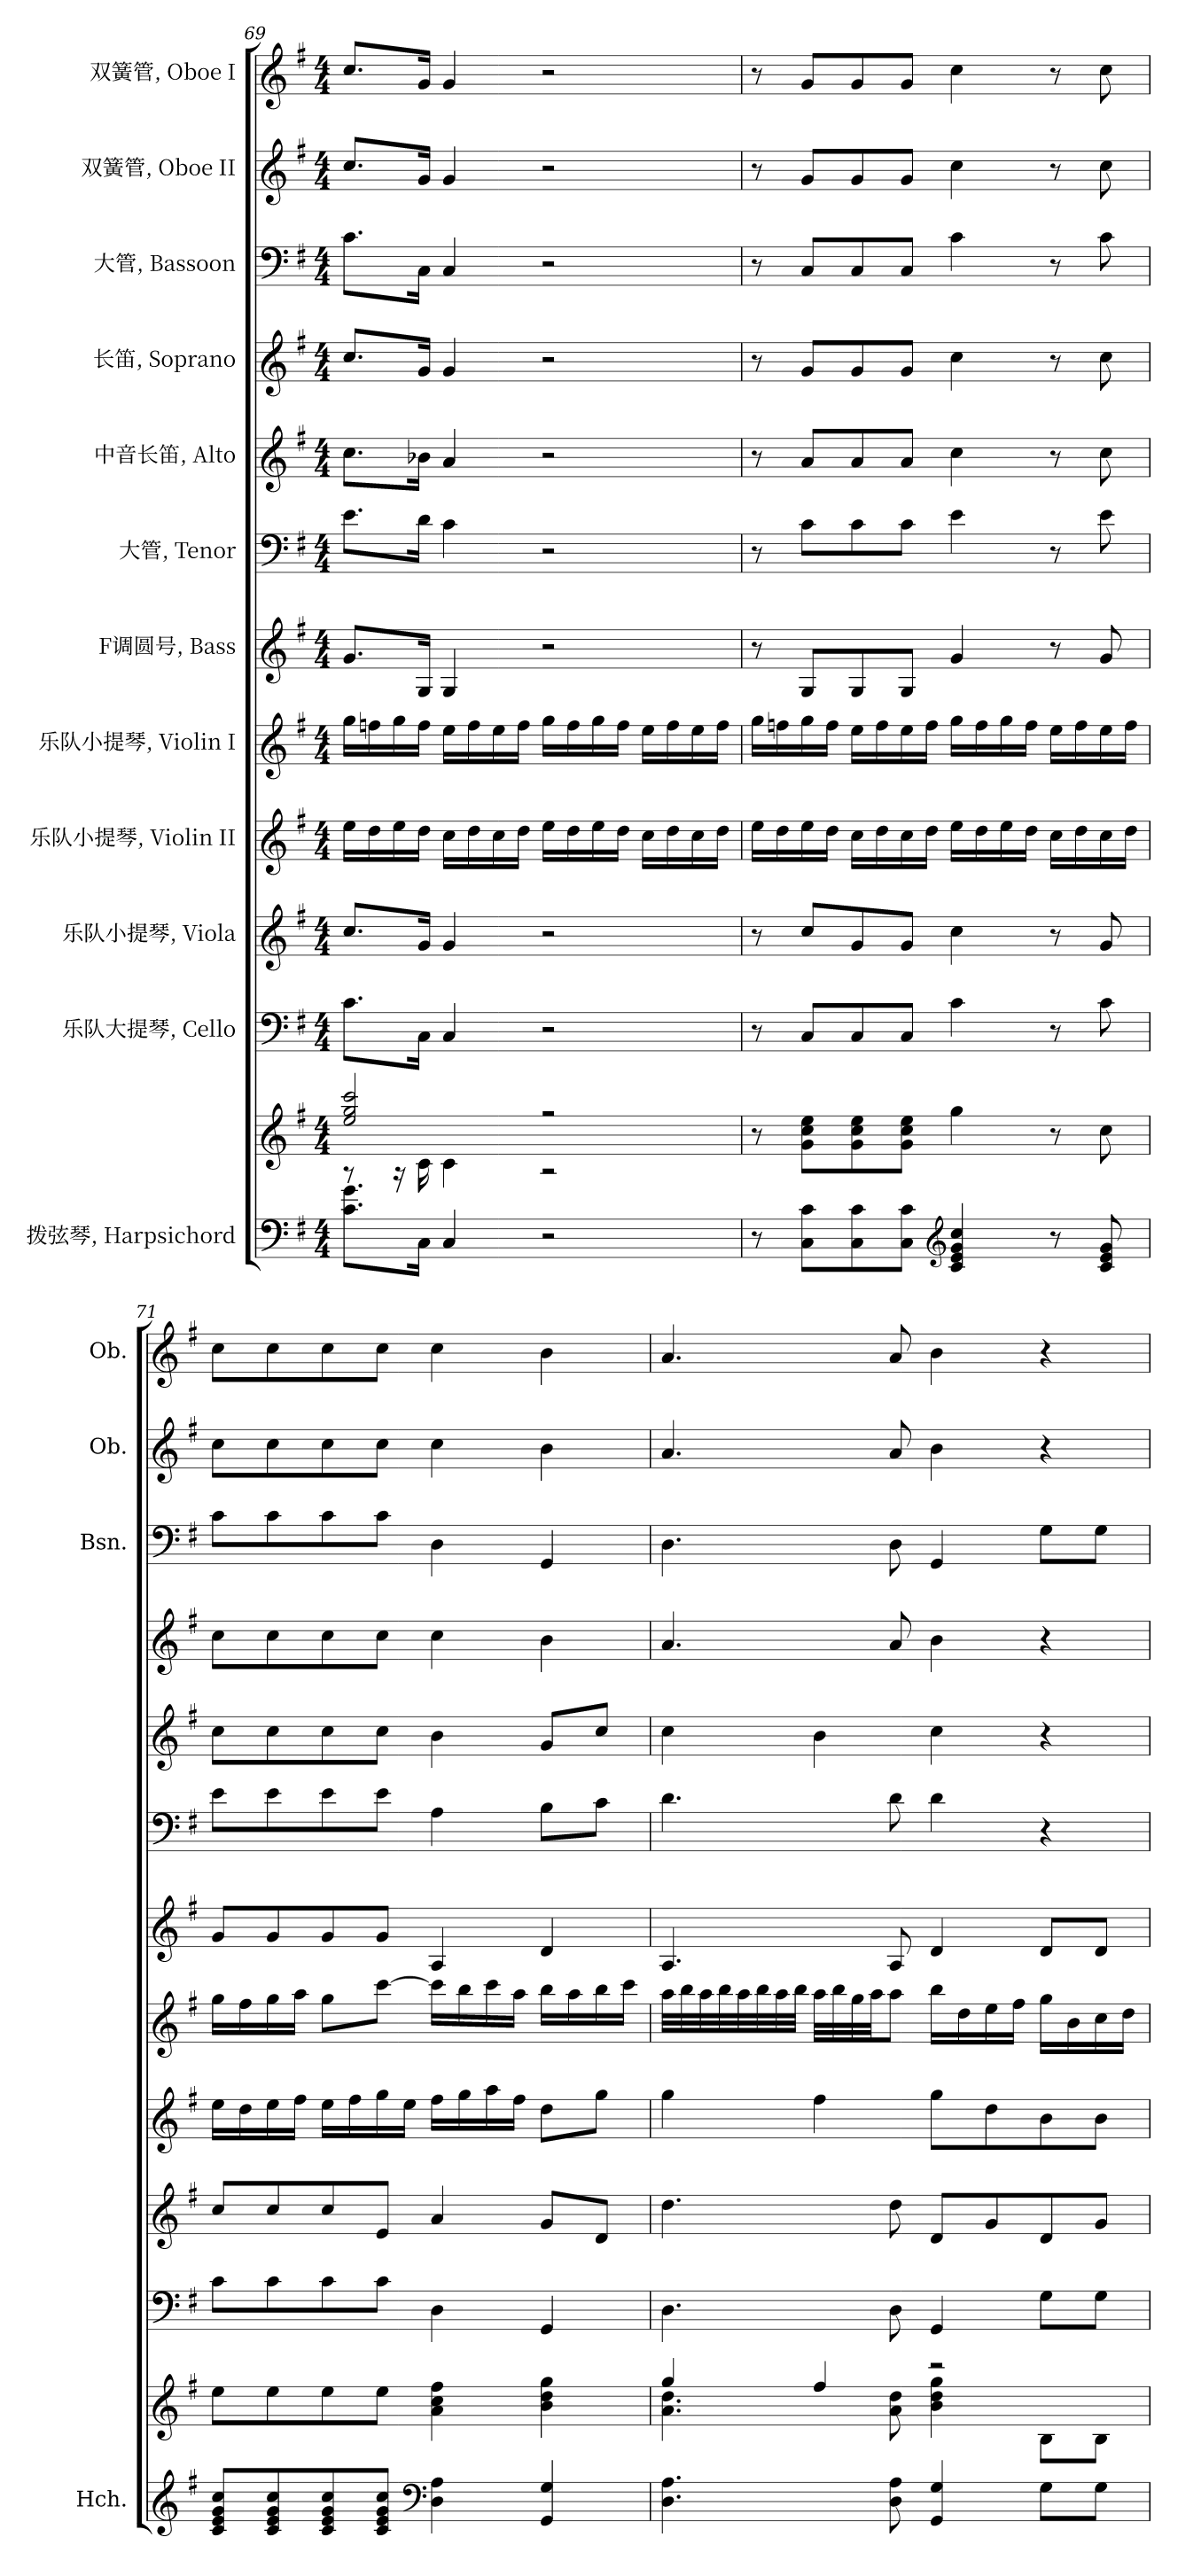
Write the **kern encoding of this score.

**kern	**kern	**kern	**kern	**kern	**kern	**kern	**kern	**kern	**kern	**kern	**kern	**kern
*part12	*part12	*part11	*part10	*part9	*part8	*part7	*part6	*part5	*part4	*part3	*part2	*part1
*staff13	*staff12	*staff11	*staff10	*staff9	*staff8	*staff7	*staff6	*staff5	*staff4	*staff3	*staff2	*staff1
*I"拨弦琴, Harpsichord	*	*I"乐队大提琴, Cello	*I"乐队小提琴, Viola	*I"乐队小提琴, Violin II	*I"乐队小提琴, Violin I	*I"F调圆号, Bass	*I"大管, Tenor	*I"中音长笛, Alto	*I"长笛, Soprano	*I"大管, Bassoon	*I"双簧管, Oboe II	*I"双簧管, Oboe I
*I'Hch.	*	*	*	*	*	*	*	*	*	*I'Bsn.	*I'Ob.	*I'Ob.
!!LO:PB:g=z
*clefF4	*clefG2	*clefF4	*clefG2	*clefG2	*clefG2	*clefG2	*clefF4	*clefG2	*clefG2	*clefF4	*clefG2	*clefG2
*	*	*	*	*	*	*ITrd4c7	*	*ITrd3c5	*	*	*	*
*k[f#]	*k[f#]	*k[f#]	*k[f#]	*k[f#]	*k[f#]	*k[]	*k[f#]	*k[f#c#]	*k[f#]	*k[f#]	*k[f#]	*k[f#]
*M4/4	*M4/4	*M4/4	*M4/4	*M4/4	*M4/4	*M4/4	*M4/4	*M4/4	*M4/4	*M4/4	*M4/4	*M4/4
=69	=69	=69	=69	=69	=69	=69	=69	=69	=69	=69	=69	=69
*	*^	*	*	*	*	*	*	*	*	*	*	*
8.c\ 8.g\L	2ee/ 2gg/ 2ccc/	8r	8.c\L	8.cc/L	16ee\LL	16gg\LL	8.c/L	8.e\L	8.g\L	8.cc/L	8.c\L	8.cc/L	8.cc/L
.	.	.	.	.	16dd\	16ffn\	.	.	.	.	.	.	.
.	.	16r	.	.	16ee\	16gg\	.	.	.	.	.	.	.
16C\Jk	.	16c\	16C\Jk	16g/Jk	16dd\JJ	16ff\JJ	16C/Jk	16d\Jk	16fn\Jk	16g/Jk	16C\Jk	16g/Jk	16g/Jk
4C/	.	4c\	4C/	4g/	16cc\LL	16ee\LL	4C/	4c\	4e/	4g/	4C/	4g/	4g/
.	.	.	.	.	16dd\	16ff\	.	.	.	.	.	.	.
.	.	.	.	.	16cc\	16ee\	.	.	.	.	.	.	.
.	.	.	.	.	16dd\JJ	16ff\JJ	.	.	.	.	.	.	.
2r	2r	2r	2r	2r	16ee\LL	16gg\LL	2r	2r	2r	2r	2r	2r	2r
.	.	.	.	.	16dd\	16ff\	.	.	.	.	.	.	.
.	.	.	.	.	16ee\	16gg\	.	.	.	.	.	.	.
.	.	.	.	.	16dd\JJ	16ff\JJ	.	.	.	.	.	.	.
.	.	.	.	.	16cc\LL	16ee\LL	.	.	.	.	.	.	.
.	.	.	.	.	16dd\	16ff\	.	.	.	.	.	.	.
.	.	.	.	.	16cc\	16ee\	.	.	.	.	.	.	.
.	.	.	.	.	16dd\JJ	16ff\JJ	.	.	.	.	.	.	.
*	*v	*v	*	*	*	*	*	*	*	*	*	*	*
=70	=70	=70	=70	=70	=70	=70	=70	=70	=70	=70	=70	=70
8r	8r	8r	8r	16ee\LL	16gg\LL	8r	8r	8r	8r	8r	8r	8r
.	.	.	.	16dd\	16ffn\	.	.	.	.	.	.	.
8C\ 8c\L	8g\ 8cc\ 8ee\L	8C/L	8cc/L	16ee\	16gg\	8C/L	8c\L	8e/L	8g/L	8C/L	8g/L	8g/L
.	.	.	.	16dd\JJ	16ff\JJ	.	.	.	.	.	.	.
8C\ 8c\	8g\ 8cc\ 8ee\	8C/	8g/	16cc\LL	16ee\LL	8C/	8c\	8e/	8g/	8C/	8g/	8g/
.	.	.	.	16dd\	16ff\	.	.	.	.	.	.	.
8C\ 8c\J	8g\ 8cc\ 8ee\J	8C/J	8g/J	16cc\	16ee\	8C/J	8c\J	8e/J	8g/J	8C/J	8g/J	8g/J
.	.	.	.	16dd\JJ	16ff\JJ	.	.	.	.	.	.	.
*clefG2	*	*	*	*	*	*	*	*	*	*	*	*
4c/ 4e/ 4g/ 4cc/	4gg\	4c\	4cc\	16ee\LL	16gg\LL	4c/	4e\	4g\	4cc\	4c\	4cc\	4cc\
.	.	.	.	16dd\	16ff\	.	.	.	.	.	.	.
.	.	.	.	16ee\	16gg\	.	.	.	.	.	.	.
.	.	.	.	16dd\JJ	16ff\JJ	.	.	.	.	.	.	.
8r	8r	8r	8r	16cc\LL	16ee\LL	8r	8r	8r	8r	8r	8r	8r
.	.	.	.	16dd\	16ff\	.	.	.	.	.	.	.
8c/ 8e/ 8g/	8cc\	8c\	8g/	16cc\	16ee\	8c/	8e\	8g\	8cc\	8c\	8cc\	8cc\
.	.	.	.	16dd\JJ	16ff\JJ	.	.	.	.	.	.	.
!!LO:PB:g=z
=71	=71	=71	=71	=71	=71	=71	=71	=71	=71	=71	=71	=71
8c/ 8e/ 8g/ 8cc/L	8ee\L	8c\L	8cc/L	16ee\LL	16gg\LL	8c/L	8e\L	8g\L	8cc\L	8c\L	8cc\L	8cc\L
.	.	.	.	16dd\	16ff#\	.	.	.	.	.	.	.
8c/ 8e/ 8g/ 8cc/	8ee\	8c\	8cc/	16ee\	16gg\	8c/	8e\	8g\	8cc\	8c\	8cc\	8cc\
.	.	.	.	16ff#\JJ	16aa\JJ	.	.	.	.	.	.	.
8c/ 8e/ 8g/ 8cc/	8ee\	8c\	8cc/	16ee\LL	8gg\L	8c/	8e\	8g\	8cc\	8c\	8cc\	8cc\
.	.	.	.	16ff#\	.	.	.	.	.	.	.	.
8c/ 8e/ 8g/ 8cc/J	8ee\J	8c\J	8e/J	16gg\	[8ccc\J	8c/J	8e\J	8g\J	8cc\J	8c\J	8cc\J	8cc\J
.	.	.	.	16ee\JJ	.	.	.	.	.	.	.	.
*clefF4	*	*	*	*	*	*	*	*	*	*	*	*
4D\ 4A\	4a\ 4cc\ 4ff#\	4D\	4a/	16ff#\LL	16ccc\LL]	4D/	4A\	4f#\	4cc\	4D\	4cc\	4cc\
.	.	.	.	16gg\	16bb\	.	.	.	.	.	.	.
.	.	.	.	16aa\	16ccc\	.	.	.	.	.	.	.
.	.	.	.	16ff#\JJ	16aa\JJ	.	.	.	.	.	.	.
4GG/ 4G/	4b\ 4dd\ 4gg\	4GG/	8g/L	8dd\L	16bb\LL	4G/	8B\L	8d/L	4b\	4GG/	4b\	4b\
.	.	.	.	.	16aa\	.	.	.	.	.	.	.
.	.	.	8d/J	8gg\J	16bb\	.	8c\J	8g/J	.	.	.	.
.	.	.	.	.	16ccc\JJ	.	.	.	.	.	.	.
!!LO:PB:g=z
=72	=72	=72	=72	=72	=72	=72	=72	=72	=72	=72	=72	=72
*	*^	*	*	*	*	*	*	*	*	*	*	*
4.D\ 4.A\	4gg/	4.a\ 4.dd\	4.D\	4.dd\	4gg\	32aa\LLL	4.D/	4.d\	4g\	4.a/	4.D\	4.a/	4.a/
.	.	.	.	.	.	32bb\	.	.	.	.	.	.	.
.	.	.	.	.	.	32aa\	.	.	.	.	.	.	.
.	.	.	.	.	.	32bb\	.	.	.	.	.	.	.
.	.	.	.	.	.	32aa\	.	.	.	.	.	.	.
.	.	.	.	.	.	32bb\	.	.	.	.	.	.	.
.	.	.	.	.	.	32aa\	.	.	.	.	.	.	.
.	.	.	.	.	.	32bb\JJJ	.	.	.	.	.	.	.
.	4ff#/	.	.	.	4ff#\	32aa\LLL	.	.	4f#\	.	.	.	.
.	.	.	.	.	.	32bb\	.	.	.	.	.	.	.
.	.	.	.	.	.	32gg\	.	.	.	.	.	.	.
.	.	.	.	.	.	32aa\JJ	.	.	.	.	.	.	.
8D\ 8A\	.	8a\ 8dd\	8D\	8dd\	.	8aa\J	8D/	8d\	.	8a/	8D\	8a/	8a/
4GG/ 4G/	2r	4b\ 4dd\ 4gg\	4GG/	8d/L	8gg\L	16bb\LL	4G/	4d\	4g\	4b\	4GG/	4b\	4b\
.	.	.	.	.	.	16dd\	.	.	.	.	.	.	.
.	.	.	.	8g/	8dd\	16ee\	.	.	.	.	.	.	.
.	.	.	.	.	.	16ff#\JJ	.	.	.	.	.	.	.
8G\L	.	8B\L	8G\L	8d/	8b\	16gg\LL	8G/L	4r	4r	4r	8G\L	4r	4r
.	.	.	.	.	.	16b\	.	.	.	.	.	.	.
8G\J	.	8B\J	8G\J	8g/J	8b\J	16cc\	8G/J	.	.	.	8G\J	.	.
.	.	.	.	.	.	16dd\JJ	.	.	.	.	.	.	.
*	*v	*v	*	*	*	*	*	*	*	*	*	*	*
=	=	=	=	=	=	=	=	=	=	=	=	=
*-	*-	*-	*-	*-	*-	*-	*-	*-	*-	*-	*-	*-
